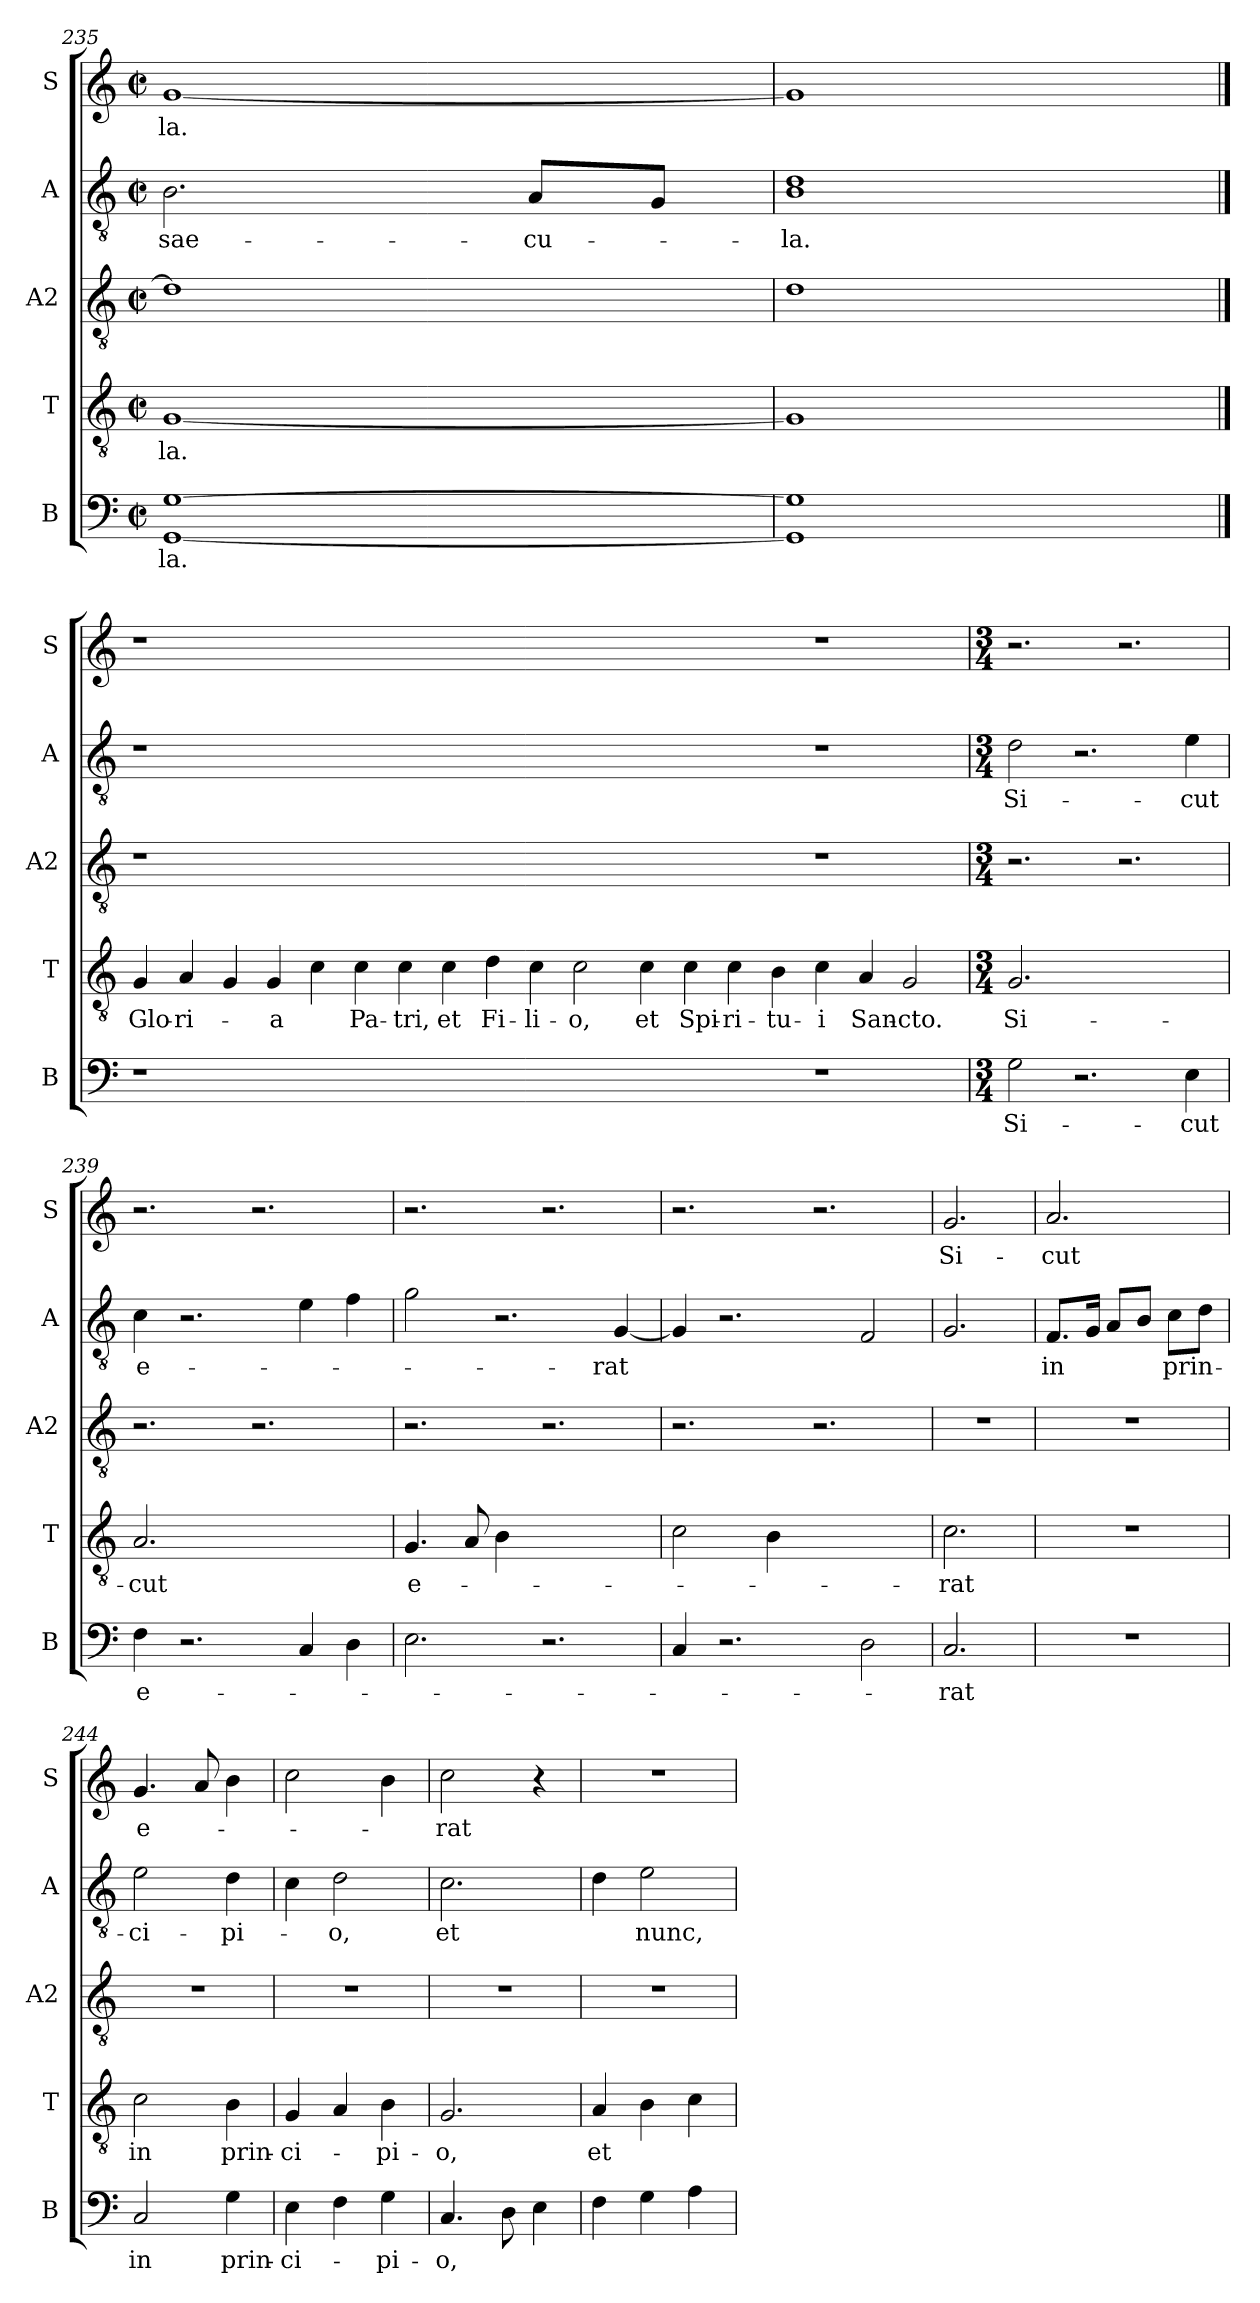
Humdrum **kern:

**kern	**text	**kern	**text	**kern	**kern	**text	**kern	**text
*part5	*part5	*part4	*part4	*part3	*part2	*part2	*part1	*part1
*staff5	*staff5	*staff4	*staff4	*staff3	*staff2	*staff2	*staff1	*staff1
*I"B	*	*I"T	*	*I"A2	*I"A	*	*I"S	*
*I'B	*	*I'T	*	*I'A2	*I'A	*	*I'S	*
*clefF4	*	*clefGv2	*	*clefGv2	*clefGv2	*	*clefG2	*
*k[]	*	*k[]	*	*k[]	*k[]	*	*k[]	*
*M2/2	*	*M2/2	*	*M2/2	*M2/2	*	*M2/2	*
*met(c|)	*	*met(c|)	*	*met(c|)	*met(c|)	*	*met(c|)	*
*MM100	*	*MM100	*	*MM100	*MM100	*	*MM100	*
=235	=235	=235	=235	=235	=235	=235	=235	=235
!	!LO:LY:b	!	!LO:LY:b	!	!	!LO:LY:b	!	!LO:LY:b
[1GG [1G	-la.	[1G	-la.	1d]	2.B\	sae-	[1g	-la.
!	!	!	!	!	!	!LO:LY:b	!	!
.	.	.	.	.	8A/L	-cu-	.	.
.	.	.	.	.	8G/J	.	.	.
=236	=236	=236	=236	=236	=236	=236	=236	=236
!	!	!	!	!	!	!LO:LY:b	!	!
1GG] 1G]	.	1G]	.	1d	1B 1d	-la.	1g]	.
!!LO:LB:g=z
==237	==237	==237	==237	==237	==237	==237	==237	==237
!	!	!	!LO:LY:b	!	!	!	!	!
1r	.	4G	Glo-	1r	1r	.	1r	.
!	!	!	!LO:LY:b	!	!	!	!	!
.	.	4A	-ri-	.	.	.	.	.
.	.	4G	.	.	.	.	.	.
!	!	!	!LO:LY:b	!	!	!	!	!
.	.	4G	-a	.	.	.	.	.
0.ryy	.	4c	.	0.ryy	0.ryy	.	0.ryy	.
!	!	!	!LO:LY:b	!	!	!	!	!
.	.	4c	Pa-	.	.	.	.	.
!	!	!	!LO:LY:b	!	!	!	!	!
.	.	4c	-tri,	.	.	.	.	.
!	!	!	!LO:LY:b	!	!	!	!	!
.	.	4c	et	.	.	.	.	.
!	!	!	!LO:LY:b	!	!	!	!	!
.	.	4d	Fi-	.	.	.	.	.
!	!	!	!LO:LY:b	!	!	!	!	!
.	.	4c	-li-	.	.	.	.	.
!	!	!	!LO:LY:b	!	!	!	!	!
.	.	2c	-o,	.	.	.	.	.
!	!	!	!LO:LY:b	!	!	!	!	!
.	.	4c	et	.	.	.	.	.
!	!	!	!LO:LY:b	!	!	!	!	!
.	.	4c	Spi-	.	.	.	.	.
!	!	!	!LO:LY:b	!	!	!	!	!
.	.	4c	-ri-	.	.	.	.	.
!	!	!	!LO:LY:b	!	!	!	!	!
.	.	4B	-tu-	.	.	.	.	.
!	!	!	!LO:LY:b	!	!	!	!	!
1r	.	4c	-i	1r	1r	.	1r	.
!	!	!	!LO:LY:b	!	!	!	!	!
.	.	4A	San-	.	.	.	.	.
!	!	!	!LO:LY:b	!	!	!	!	!
.	.	2G	-cto.	.	.	.	.	.
!!LO:LB:g=z
=238	=238	=238	=238	=238	=238	=238	=238	=238
*M3/4	*	*M3/4	*	*M3/4	*M3/4	*	*M3/4	*
*	*	*	*	*	*	*	*MM110	*
!	!LO:LY:b	!	!LO:LY:b	!	!	!LO:LY:b	!	!
2G\	Si-	2.G/	Si-	2.r	2d\	Si-	2.r	.
2.r	.	.	.	.	2.r	.	.	.
.	.	2.ryy	.	2.r	.	.	2.r	.
!	!LO:LY:b	!	!	!	!	!LO:LY:b	!	!
4E\	cut	.	.	.	4e\	-cut	.	.
=239	=239	=239	=239	=239	=239	=239	=239	=239
!	!LO:LY:b	!	!LO:LY:b	!	!	!LO:LY:b	!	!
4F\	e-	2.A/	-cut	2.r	4c\	e-	2.r	.
2.r	.	.	.	.	2.r	.	.	.
.	.	2.ryy	.	2.r	.	.	2.r	.
4C/	.	.	.	.	4e\	.	.	.
4D\	.	.	.	.	4f\	.	.	.
=240	=240	=240	=240	=240	=240	=240	=240	=240
!	!	!	!LO:LY:b	!	!	!	!	!
2.E\	.	4.G/	e-	2.r	2g\	.	2.r	.
.	.	8A/	.	.	.	.	.	.
.	.	4B\	.	.	2.r	.	.	.
2.r	.	2.ryy	.	2.r	.	.	2.r	.
!	!	!	!	!	!	!LO:LY:b	!	!
.	.	.	.	.	[4G/	-rat	.	.
=241	=241	=241	=241	=241	=241	=241	=241	=241
4C/	.	2c\	.	2.r	4G/]	.	2.r	.
2.r	.	.	.	.	2.r	.	.	.
.	.	4B\	.	.	.	.	.	.
.	.	2.ryy	.	2.r	.	.	2.r	.
2D\	.	.	.	.	2F/	.	.	.
=242	=242	=242	=242	=242	=242	=242	=242	=242
!	!LO:LY:b	!	!LO:LY:b	!	!	!	!	!LO:LY:b
2.C/	-rat	2.c\	-rat	2.r	2.G/	.	2.g/	Si-
=243	=243	=243	=243	=243	=243	=243	=243	=243
!	!	!	!	!	!	!LO:LY:b	!	!LO:LY:b
2.r	.	2.r	.	2.r	8.F/L	in	2.a/	-cut
.	.	.	.	.	16G/Jk	.	.	.
.	.	.	.	.	8A/L	.	.	.
.	.	.	.	.	8B/J	.	.	.
!	!	!	!	!	!	!LO:LY:b	!	!
.	.	.	.	.	8c\L	prin-	.	.
.	.	.	.	.	8d\J	.	.	.
=244	=244	=244	=244	=244	=244	=244	=244	=244
!	!LO:LY:b	!	!LO:LY:b	!	!	!LO:LY:b	!	!LO:LY:b
2C/	in	2c\	in	2.r	2e\	-ci-	4.g/	e-
.	.	.	.	.	.	.	8a/	.
!	!LO:LY:b	!	!LO:LY:b	!	!	!LO:LY:b	!	!
4G\	prin-	4B\	prin-	.	4d\	-pi-	4b\	.
=245	=245	=245	=245	=245	=245	=245	=245	=245
!	!LO:LY:b	!	!LO:LY:b	!	!	!	!	!
4E\	-ci-	4G/	-ci-	2.r	4c\	.	2cc\	.
!	!	!	!	!	!	!LO:LY:b	!	!
4F\	.	4A/	.	.	2d\	-o,	.	.
!	!LO:LY:b	!	!LO:LY:b	!	!	!	!	!
4G\	-pi-	4B\	-pi-	.	.	.	4b\	.
!!LO:PB:g=z
=246	=246	=246	=246	=246	=246	=246	=246	=246
!	!LO:LY:b	!	!LO:LY:b	!	!	!LO:LY:b	!	!LO:LY:b
4.C/	-o,	2.G/	-o,	2.r	2.c\	et	2cc\	-rat
8D\	.	.	.	.	.	.	.	.
4E\	.	.	.	.	.	.	4r	.
=247	=247	=247	=247	=247	=247	=247	=247	=247
!	!	!	!LO:LY:b	!	!	!	!	!
4F\	.	4A/	et	2.r	4d\	.	2.r	.
!	!	!	!	!	!	!LO:LY:b	!	!
4G\	.	4B\	.	.	2e\	nunc,	.	.
4A\	.	4c\	.	.	.	.	.	.
=	=	=	=	=	=	=	=	=
*-	*-	*-	*-	*-	*-	*-	*-	*-
